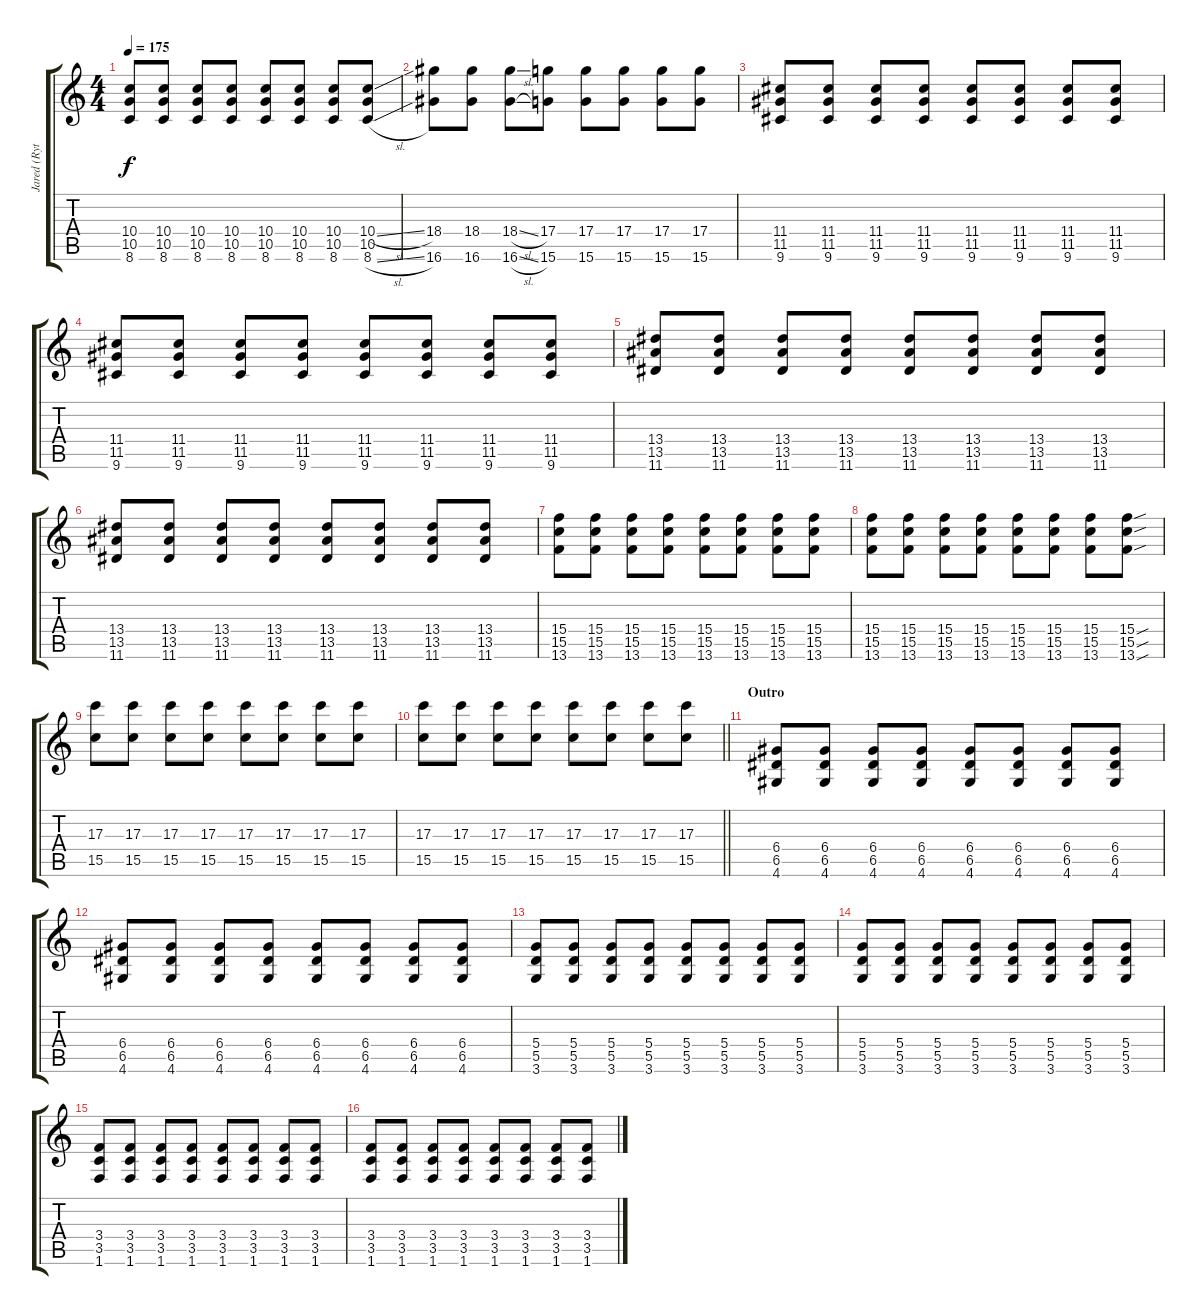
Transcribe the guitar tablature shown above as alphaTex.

\track ("Jared (Rythm)" "Jared (Ryt") {instrument distortionguitar}
\staff {score tabs}
\tuning (E4 B3 G3 D3 A2 E2) {hide}
\ts (4 4)
\tempo 175
\clef g2
\ks c
(10.4 10.5 8.6).8{dy f} (10.4 10.5 8.6).8 (10.4 10.5 8.6).8 (10.4 10.5 8.6).8 (10.4 10.5 8.6).8 (10.4 10.5 8.6).8 (10.4 10.5 8.6).8 (10.4{sl} 10.5 8.6{sl}).8 |
(18.4 16.6).8 (18.4 16.6).8 (18.4{sl} 16.6{sl}).8 (17.4 15.6).8 (17.4 15.6).8 (17.4 15.6).8 (17.4 15.6).8 (17.4 15.6).8 |
(11.4 11.5 9.6).8 (11.4 11.5 9.6).8 (11.4 11.5 9.6).8 (11.4 11.5 9.6).8 (11.4 11.5 9.6).8 (11.4 11.5 9.6).8 (11.4 11.5 9.6).8 (11.4 11.5 9.6).8 |
(11.4 11.5 9.6).8 (11.4 11.5 9.6).8 (11.4 11.5 9.6).8 (11.4 11.5 9.6).8 (11.4 11.5 9.6).8 (11.4 11.5 9.6).8 (11.4 11.5 9.6).8 (11.4 11.5 9.6).8 |
(13.4 13.5 11.6).8 (13.4 13.5 11.6).8 (13.4 13.5 11.6).8 (13.4 13.5 11.6).8 (13.4 13.5 11.6).8 (13.4 13.5 11.6).8 (13.4 13.5 11.6).8 (13.4 13.5 11.6).8 |
(13.4 13.5 11.6).8 (13.4 13.5 11.6).8 (13.4 13.5 11.6).8 (13.4 13.5 11.6).8 (13.4 13.5 11.6).8 (13.4 13.5 11.6).8 (13.4 13.5 11.6).8 (13.4 13.5 11.6).8 |
(15.4 15.5 13.6).8 (15.4 15.5 13.6).8 (15.4 15.5 13.6).8 (15.4 15.5 13.6).8 (15.4 15.5 13.6).8 (15.4 15.5 13.6).8 (15.4 15.5 13.6).8 (15.4 15.5 13.6).8 |
(15.4 15.5 13.6).8 (15.4 15.5 13.6).8 (15.4 15.5 13.6).8 (15.4 15.5 13.6).8 (15.4 15.5 13.6).8 (15.4 15.5 13.6).8 (15.4 15.5 13.6).8 (15.4{sou} 15.5{sou} 13.6{sou}).8 |
(17.3 15.5).8 (17.3 15.5).8 (17.3 15.5).8 (17.3 15.5).8 (17.3 15.5).8 (17.3 15.5).8 (17.3 15.5).8 (17.3 15.5).8 |
\barLineRight lightlight
(17.3 15.5).8 (17.3 15.5).8 (17.3 15.5).8 (17.3 15.5).8 (17.3 15.5).8 (17.3 15.5).8 (17.3 15.5).8 (17.3 15.5).8 |
\section ("" "Outro")
(6.4 6.5 4.6).8{balance 8 instrument electricguitarmuted} (6.4 6.5 4.6).8 (6.4 6.5 4.6).8 (6.4 6.5 4.6).8 (6.4 6.5 4.6).8 (6.4 6.5 4.6).8 (6.4 6.5 4.6).8 (6.4 6.5 4.6).8 |
(6.4 6.5 4.6).8 (6.4 6.5 4.6).8 (6.4 6.5 4.6).8 (6.4 6.5 4.6).8 (6.4 6.5 4.6).8 (6.4 6.5 4.6).8 (6.4 6.5 4.6).8 (6.4 6.5 4.6).8 |
(5.4 5.5 3.6).8 (5.4 5.5 3.6).8 (5.4 5.5 3.6).8 (5.4 5.5 3.6).8 (5.4 5.5 3.6).8 (5.4 5.5 3.6).8 (5.4 5.5 3.6).8 (5.4 5.5 3.6).8 |
(5.4 5.5 3.6).8 (5.4 5.5 3.6).8 (5.4 5.5 3.6).8 (5.4 5.5 3.6).8 (5.4 5.5 3.6).8 (5.4 5.5 3.6).8 (5.4 5.5 3.6).8 (5.4 5.5 3.6).8 |
(3.4 3.5 1.6).8 (3.4 3.5 1.6).8 (3.4 3.5 1.6).8 (3.4 3.5 1.6).8 (3.4 3.5 1.6).8 (3.4 3.5 1.6).8 (3.4 3.5 1.6).8 (3.4 3.5 1.6).8 |
(3.4 3.5 1.6).8 (3.4 3.5 1.6).8 (3.4 3.5 1.6).8 (3.4 3.5 1.6).8 (3.4 3.5 1.6).8 (3.4 3.5 1.6).8 (3.4 3.5 1.6).8 (3.4 3.5 1.6).8
